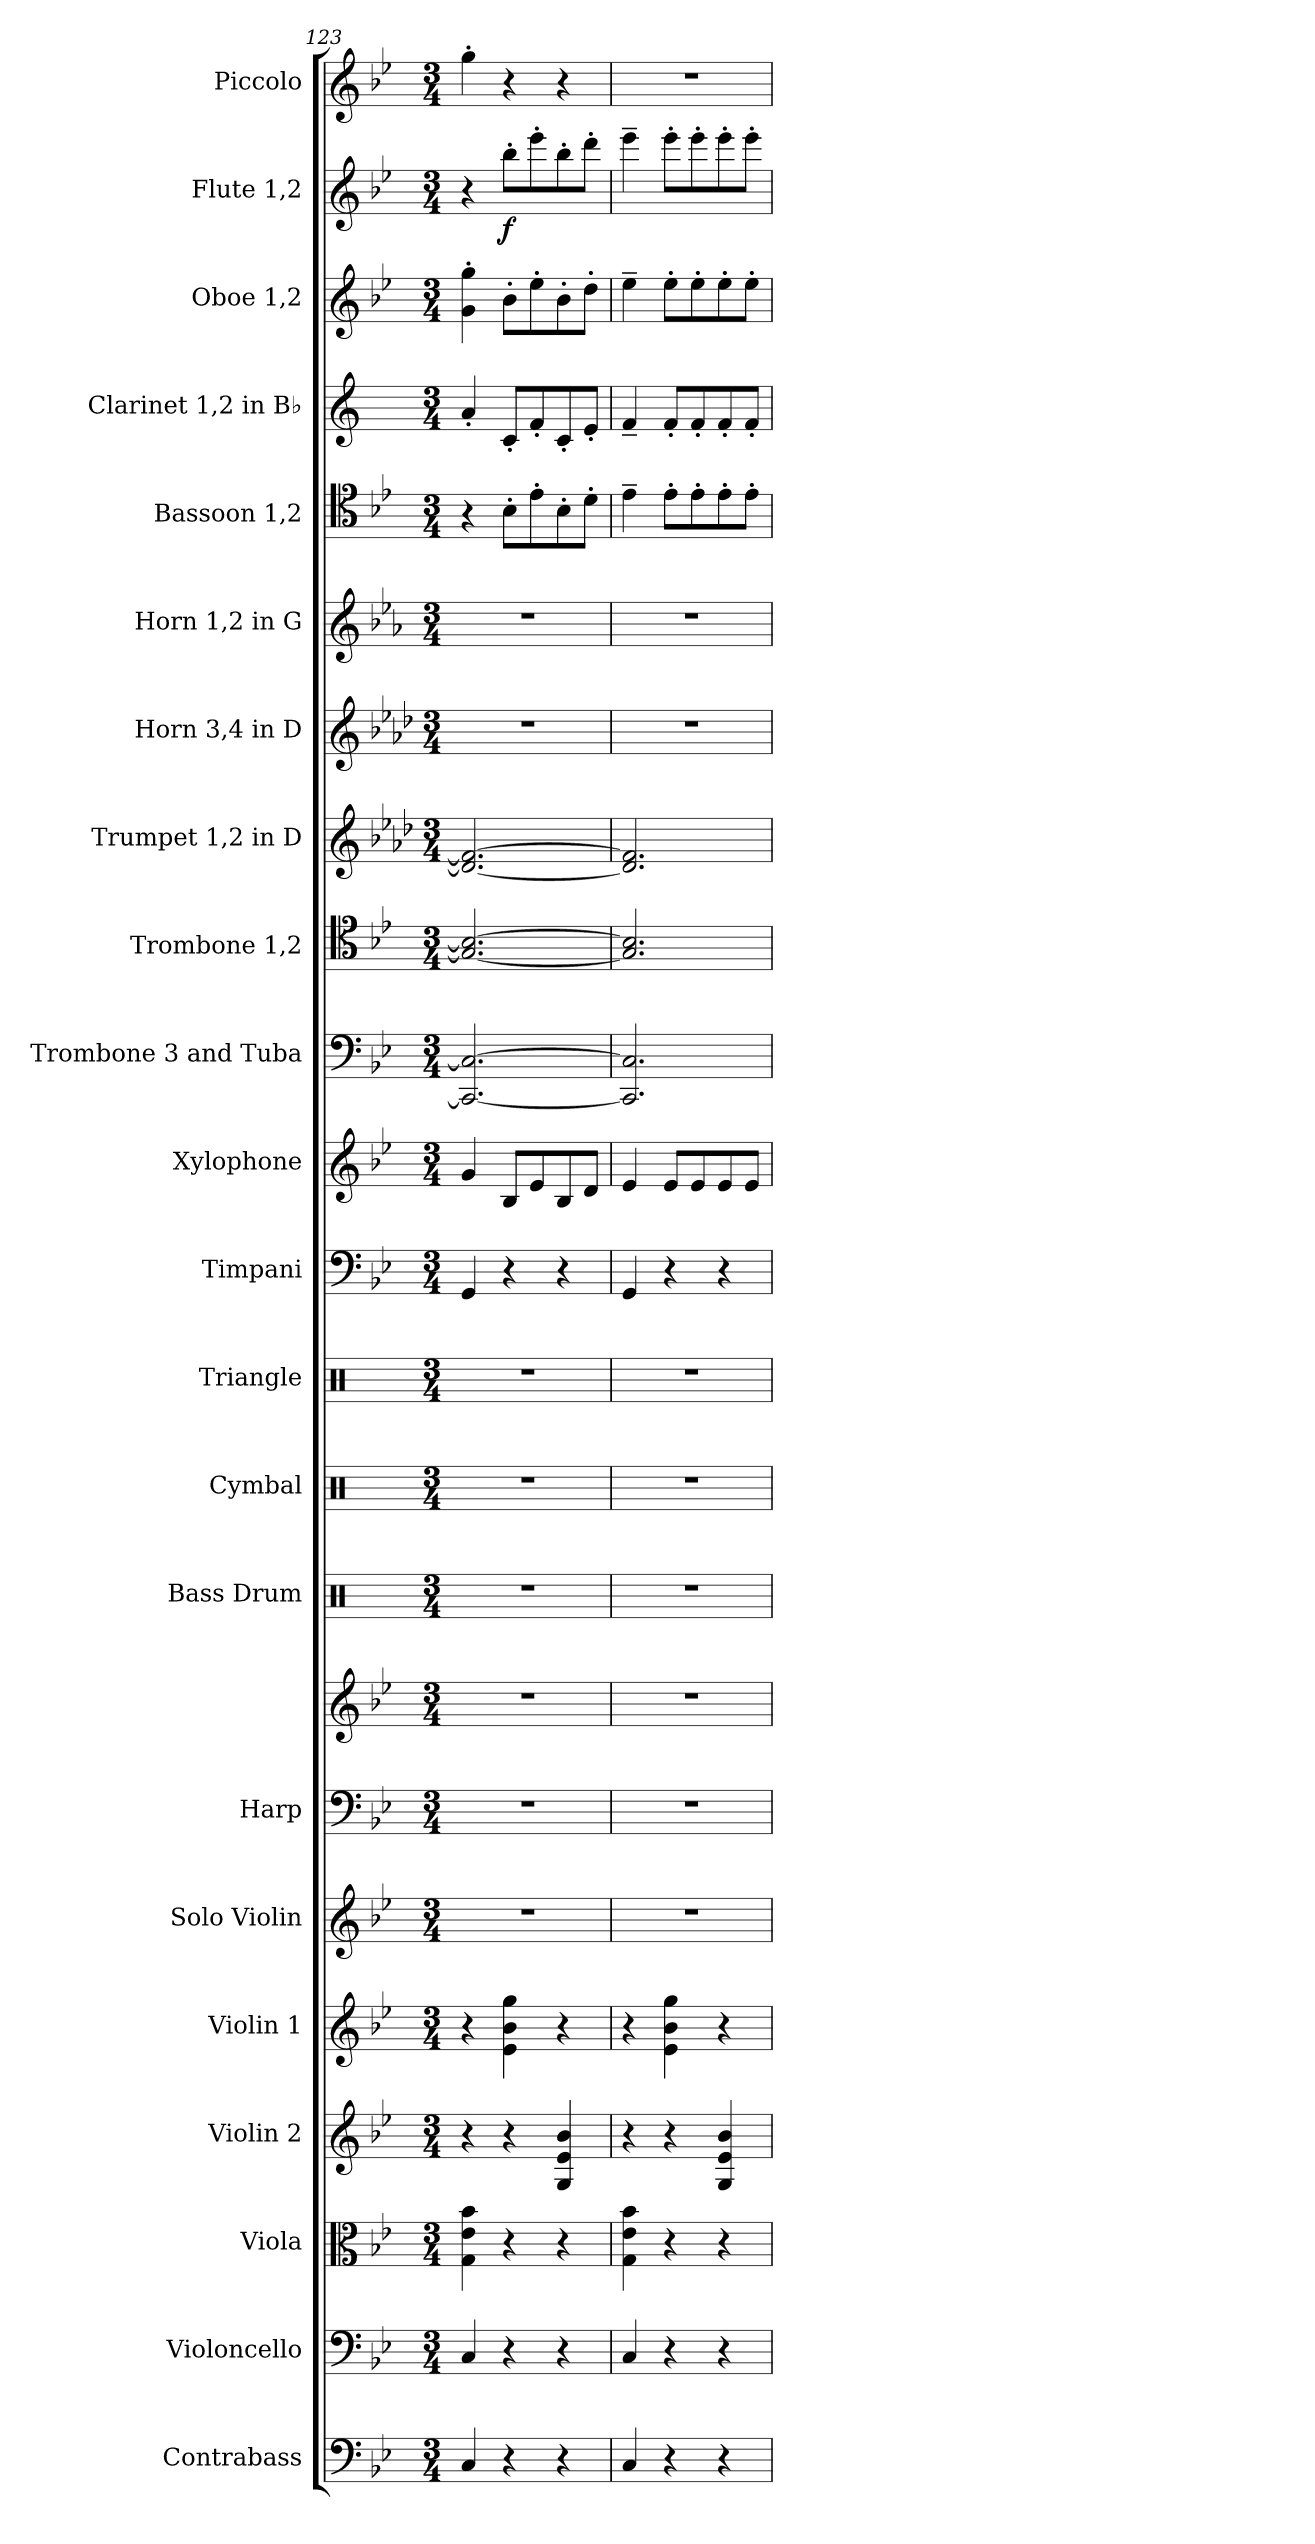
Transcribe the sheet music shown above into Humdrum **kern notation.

**kern	**kern	**kern	**kern	**kern	**kern	**kern	**kern	**kern	**kern	**kern	**kern	**kern	**kern	**kern	**kern	**kern	**kern	**kern	**kern	**kern	**kern	**dynam	**kern
*part22	*part21	*part20	*part19	*part18	*part17	*part16	*part16	*part15	*part14	*part13	*part12	*part11	*part10	*part9	*part8	*part7	*part6	*part5	*part4	*part3	*part2	*part2	*part1
*staff23	*staff22	*staff21	*staff20	*staff19	*staff18	*staff17	*staff16	*staff15	*staff14	*staff13	*staff12	*staff11	*staff10	*staff9	*staff8	*staff7	*staff6	*staff5	*staff4	*staff3	*staff2	*staff2	*staff1
*I"Contrabass	*I"Violoncello	*I"Viola	*I"Violin 2	*I"Violin 1	*I"Solo Violin	*I"Harp	*	*I"Bass Drum	*I"Cymbal	*I"Triangle	*I"Timpani	*I"Xylophone	*I"Trombone 3 and Tuba	*I"Trombone 1,2	*I"Trumpet 1,2 in D	*I"Horn 3,4 in D	*I"Horn 1,2 in G	*I"Bassoon 1,2	*I"Clarinet 1,2 in B♭	*I"Oboe 1,2	*I"Flute 1,2	*	*I"Piccolo
*I'Cb.	*I'Vc.	*I'Vla.	*I'Vln. 2	*I'Vln. 1	*I'Solo Vln.	*I'Hrp.	*	*I'B.D	*I'Cym.	*I'Trgl.	*I'Timp.	*I'Xyl.	*I'Tbn. 3 and Tba.	*I'Tbn. 1,2	*I'Tpt. 1,2 in D	*I'Hn. 3,4 in D	*I'Hn. 1,2 in G	*I'Bsn. 1,2	*I'Cl. 1,2 in B♭	*I'Ob. 1,2	*I'Fl. 1,2	*	*I'Picc.
!!LO:PB:g=z
*clefF4	*clefF4	*clefC3	*clefG2	*clefG2	*clefG2	*clefF4	*clefG2	*clefX	*clefX	*clefX	*clefF4	*clefG2	*clefF4	*clefC4	*clefG2	*clefG2	*clefG2	*clefC4	*clefG2	*clefG2	*clefG2	*	*clefG2
*ITrd7c12	*	*	*	*	*	*	*	*	*	*	*	*ITrd-7c-12	*	*	*ITrd-1c-2	*ITrd6c10	*ITrd3c5	*	*ITrd1c2	*	*	*	*ITrd-7c-12
*k[b-e-]	*k[b-e-]	*k[b-e-]	*k[b-e-]	*k[b-e-]	*k[b-e-]	*k[b-e-]	*k[b-e-]	*k[]	*k[]	*k[]	*k[b-e-]	*k[b-e-]	*k[b-e-]	*k[b-e-]	*k[b-e-]	*k[b-e-]	*k[b-e-]	*k[b-e-]	*k[b-e-]	*k[b-e-]	*k[b-e-]	*	*k[b-e-]
*M3/4	*M3/4	*M3/4	*M3/4	*M3/4	*M3/4	*M3/4	*M3/4	*M3/4	*M3/4	*M3/4	*M3/4	*M3/4	*M3/4	*M3/4	*M3/4	*M3/4	*M3/4	*M3/4	*M3/4	*M3/4	*M3/4	*	*M3/4
=123	=123	=123	=123	=123	=123	=123	=123	=123	=123	=123	=123	=123	=123	=123	=123	=123	=123	=123	=123	=123	=123	=123	=123
4CC/	4C/	4G\ 4e-\ 4b-\	4r	4r	2.r	2.r	2.r	2.r	2.r	2.r	4GG/	4gg/	2.CC/_ 2.C/_	2.G/_ 2.B-/_	2.e-/_ 2.g/_	2.r	2.r	4r	4g'/	4g\' 4gg\'	4r	.	4ggg'\
!	!	!	!	!	!	!	!	!	!	!	!	!	!	!	!	!	!	!	!	!	!	!LO:DY:b	!
4r	4r	4r	4r	4e-\ 4b-\ 4gg\	.	.	.	.	.	.	4r	8b-/L	.	.	.	.	.	8B-'\L	8B-'/L	8b-'\L	8bb-'\L	f	4r
.	.	.	.	.	.	.	.	.	.	.	.	8ee-/	.	.	.	.	.	8e-'\	8e-'/	8ee-'\	8eee-'\	.	.
4r	4r	4r	4G/ 4e-/ 4b-/	4r	.	.	.	.	.	.	4r	8b-/	.	.	.	.	.	8B-'\	8B-'/	8b-'\	8bb-'\	.	4r
.	.	.	.	.	.	.	.	.	.	.	.	8dd/J	.	.	.	.	.	8d'\J	8d'/J	8dd'\J	8ddd'\J	.	.
=124	=124	=124	=124	=124	=124	=124	=124	=124	=124	=124	=124	=124	=124	=124	=124	=124	=124	=124	=124	=124	=124	=124	=124
4CC/	4C/	4G\ 4e-\ 4b-\	4r	4r	2.r	2.r	2.r	2.r	2.r	2.r	4GG/	4ee-/	2.CC/] 2.C/]	2.G/] 2.B-/]	2.e-/] 2.g/]	2.r	2.r	4e-~\	4e-~/	4ee-~\	4eee-~\	.	2.r
4r	4r	4r	4r	4e-\ 4b-\ 4gg\	.	.	.	.	.	.	4r	8ee-/L	.	.	.	.	.	8e-'\L	8e-'/L	8ee-'\L	8eee-'\L	.	.
.	.	.	.	.	.	.	.	.	.	.	.	8ee-/	.	.	.	.	.	8e-'\	8e-'/	8ee-'\	8eee-'\	.	.
4r	4r	4r	4G/ 4e-/ 4b-/	4r	.	.	.	.	.	.	4r	8ee-/	.	.	.	.	.	8e-'\	8e-'/	8ee-'\	8eee-'\	.	.
.	.	.	.	.	.	.	.	.	.	.	.	8ee-/J	.	.	.	.	.	8e-'\J	8e-'/J	8ee-'\J	8eee-'\J	.	.
=	=	=	=	=	=	=	=	=	=	=	=	=	=	=	=	=	=	=	=	=	=	=	=
*-	*-	*-	*-	*-	*-	*-	*-	*-	*-	*-	*-	*-	*-	*-	*-	*-	*-	*-	*-	*-	*-	*-	*-
